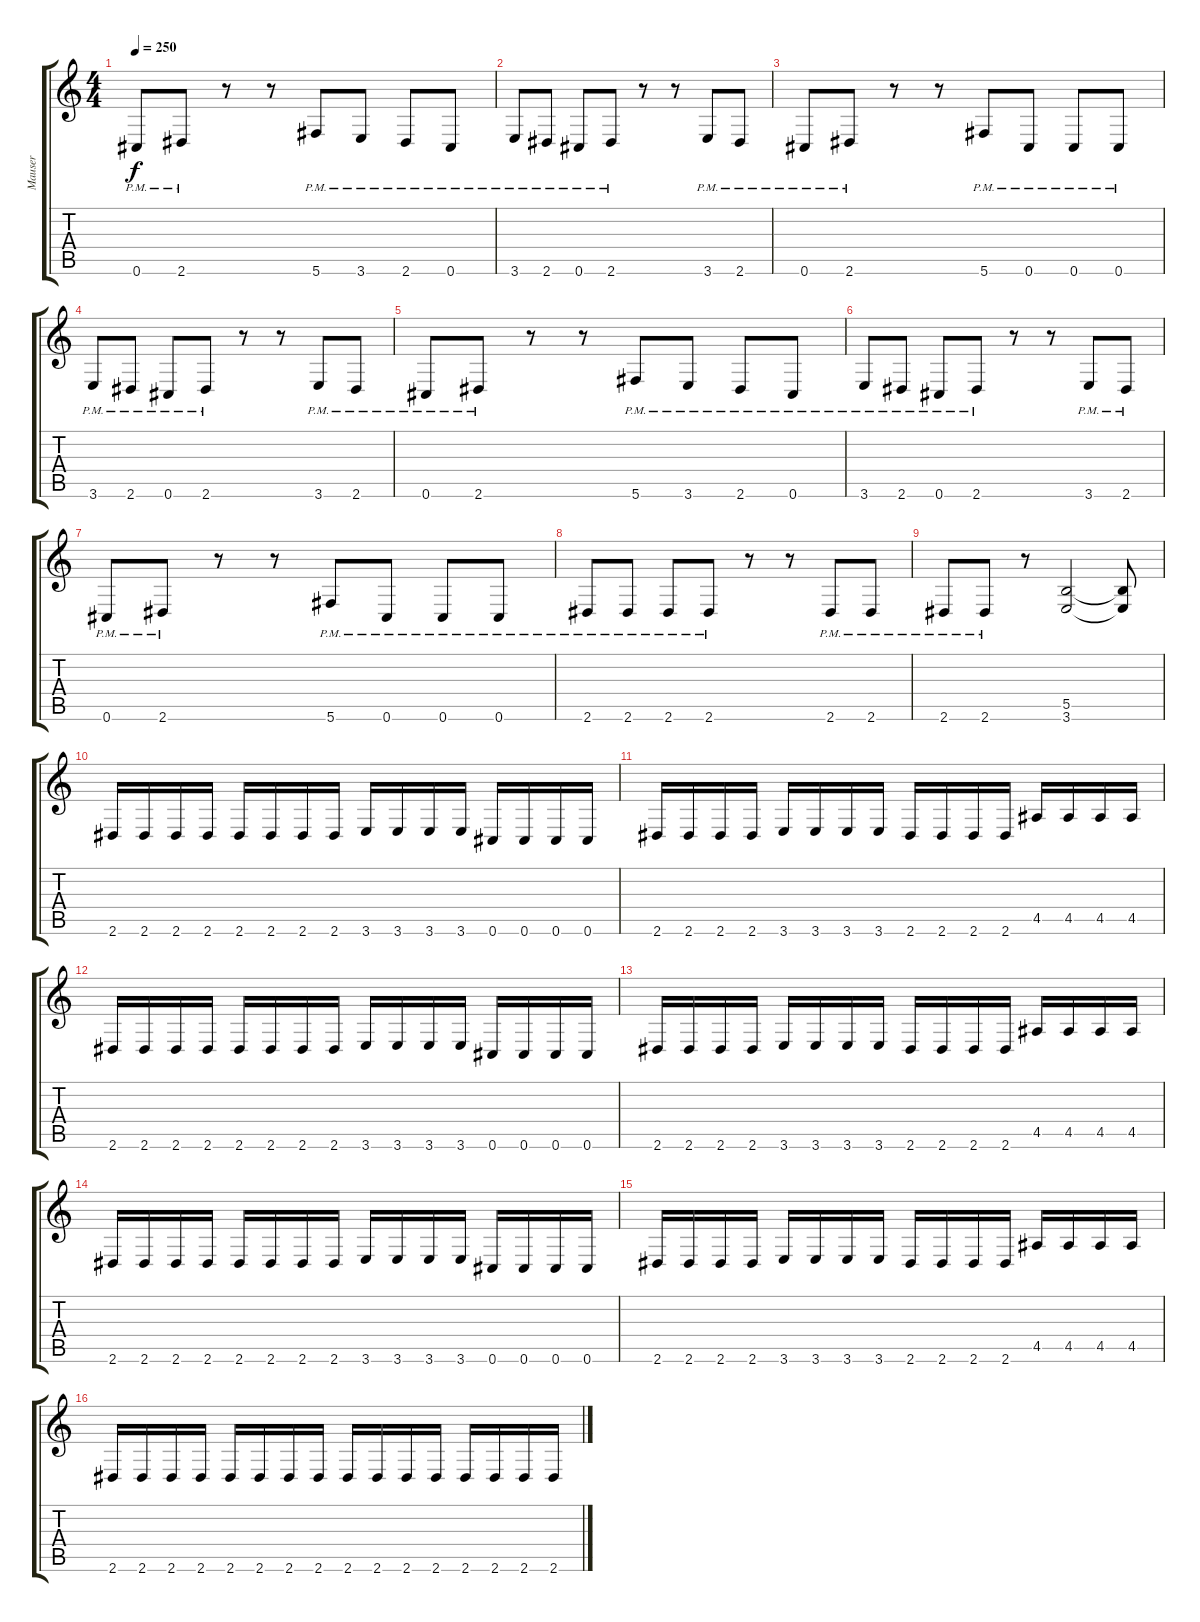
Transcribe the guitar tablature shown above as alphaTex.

\track ("Mauser" "Mauser") {instrument distortionguitar}
\staff {score tabs}
\tuning (Db4 Ab3 E3 B2 Gb2 Db2) {hide}
\ts (4 4)
\tempo 250
\clef g2
\ks c
0.6{pm}.8{dy f} 2.6{pm}.8 r.8 r.8 5.6{pm}.8 3.6{pm}.8 2.6{pm}.8 0.6{pm}.8 |
3.6{pm}.8 2.6{pm}.8 0.6{pm}.8 2.6{pm}.8 r.8 r.8 3.6{pm}.8 2.6{pm}.8 |
0.6{pm}.8 2.6{pm}.8 r.8 r.8 5.6{pm}.8 0.6{pm}.8 0.6{pm}.8 0.6{pm}.8 |
3.6{pm}.8 2.6{pm}.8 0.6{pm}.8 2.6{pm}.8 r.8 r.8 3.6{pm}.8 2.6{pm}.8 |
0.6{pm}.8 2.6{pm}.8 r.8 r.8 5.6{pm}.8 3.6{pm}.8 2.6{pm}.8 0.6{pm}.8 |
3.6{pm}.8 2.6{pm}.8 0.6{pm}.8 2.6{pm}.8 r.8 r.8 3.6{pm}.8 2.6{pm}.8 |
0.6{pm}.8 2.6{pm}.8 r.8 r.8 5.6{pm}.8 0.6{pm}.8 0.6{pm}.8 0.6{pm}.8 |
2.6{pm}.8 2.6{pm}.8 2.6{pm}.8 2.6{pm}.8 r.8 r.8 2.6{pm}.8 2.6{pm}.8 |
2.6{pm}.8 2.6{pm}.8 r.8{volume 0} (5.5 3.6).2{volume 13} (5.5{t} 3.6{t}).8 |
2.6.16 2.6.16 2.6.16 2.6.16 2.6.16 2.6.16 2.6.16 2.6.16 3.6.16 3.6.16 3.6.16 3.6.16 0.6.16 0.6.16 0.6.16 0.6.16 |
2.6.16 2.6.16 2.6.16 2.6.16 3.6.16 3.6.16 3.6.16 3.6.16 2.6.16 2.6.16 2.6.16 2.6.16 4.5.16 4.5.16 4.5.16 4.5.16 |
2.6.16 2.6.16 2.6.16 2.6.16 2.6.16 2.6.16 2.6.16 2.6.16 3.6.16 3.6.16 3.6.16 3.6.16 0.6.16 0.6.16 0.6.16 0.6.16 |
2.6.16 2.6.16 2.6.16 2.6.16 3.6.16 3.6.16 3.6.16 3.6.16 2.6.16 2.6.16 2.6.16 2.6.16 4.5.16 4.5.16 4.5.16 4.5.16 |
2.6.16 2.6.16 2.6.16 2.6.16 2.6.16 2.6.16 2.6.16 2.6.16 3.6.16 3.6.16 3.6.16 3.6.16 0.6.16 0.6.16 0.6.16 0.6.16 |
2.6.16 2.6.16 2.6.16 2.6.16 3.6.16 3.6.16 3.6.16 3.6.16 2.6.16 2.6.16 2.6.16 2.6.16 4.5.16 4.5.16 4.5.16 4.5.16 |
2.6.16 2.6.16 2.6.16 2.6.16 2.6.16 2.6.16 2.6.16 2.6.16 2.6.16 2.6.16 2.6.16 2.6.16 2.6.16 2.6.16 2.6.16 2.6.16
